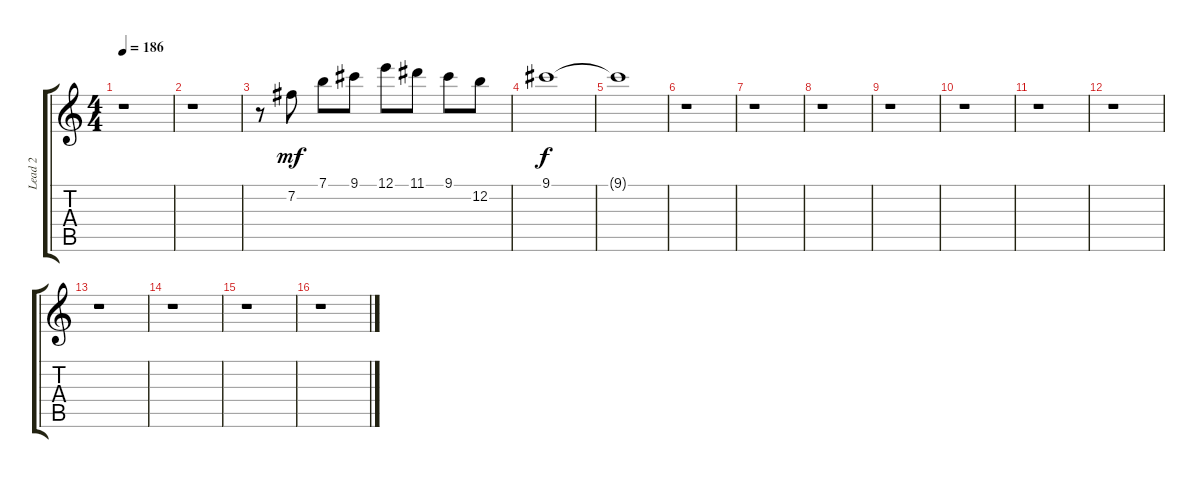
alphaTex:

\track ("Lead 2" "Lead 2") {instrument distortionguitar}
\staff {score tabs}
\tuning (E4 B3 G3 D3 A2 E2) {hide}
\ts (4 4)
\tempo 186
\clef g2
\ks c
r.1{dy f} |
r.1 |
r.8 7.2.8{dy mf volume 14} 7.1.8 9.1.8 12.1.8 11.1.8 9.1.8 12.2.8 |
\section ("" "")
9.1.1{dy f volume 0} |
9.1{t}.1 |
r.1 |
r.1 |
r.1 |
r.1 |
r.1 |
r.1 |
\section ("" "")
r.1 |
r.1 |
r.1 |
r.1 |
r.1
